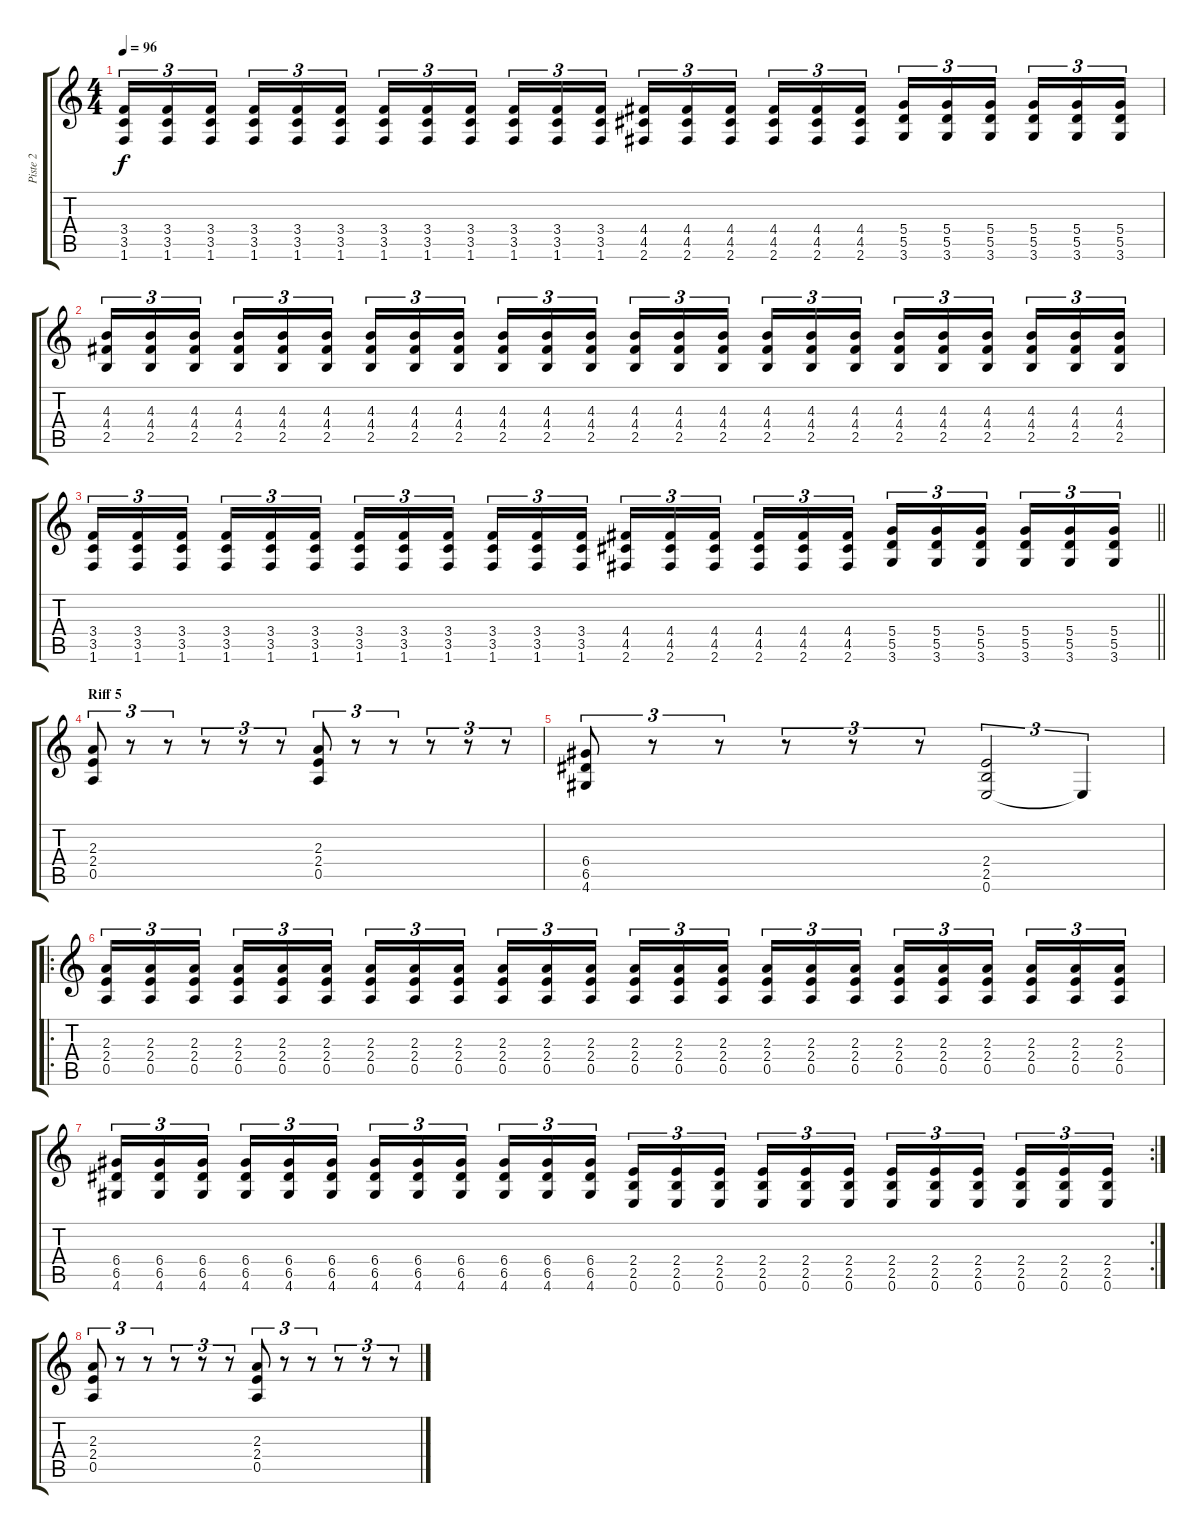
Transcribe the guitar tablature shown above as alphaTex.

\track ("Piste 2" "Piste 2") {instrument distortionguitar}
\staff {score tabs}
\tuning (E4 B3 G3 D3 A2 E2) {hide}
\ts (4 4)
\tempo 96
\clef g2
\ks c
(3.4 3.5 1.6).16{tu (3 2) dy f} (3.4 3.5 1.6).16{tu (3 2)} (3.4 3.5 1.6).16{tu (3 2) beam splitsecondary} (3.4 3.5 1.6).16{tu (3 2)} (3.4 3.5 1.6).16{tu (3 2)} (3.4 3.5 1.6).16{tu (3 2)} (3.4 3.5 1.6).16{tu (3 2)} (3.4 3.5 1.6).16{tu (3 2)} (3.4 3.5 1.6).16{tu (3 2) beam splitsecondary} (3.4 3.5 1.6).16{tu (3 2)} (3.4 3.5 1.6).16{tu (3 2)} (3.4 3.5 1.6).16{tu (3 2)} (4.4 4.5 2.6).16{tu (3 2)} (4.4 4.5 2.6).16{tu (3 2)} (4.4 4.5 2.6).16{tu (3 2) beam splitsecondary} (4.4 4.5 2.6).16{tu (3 2)} (4.4 4.5 2.6).16{tu (3 2)} (4.4 4.5 2.6).16{tu (3 2)} (5.4 5.5 3.6).16{tu (3 2)} (5.4 5.5 3.6).16{tu (3 2)} (5.4 5.5 3.6).16{tu (3 2) beam splitsecondary} (5.4 5.5 3.6).16{tu (3 2)} (5.4 5.5 3.6).16{tu (3 2)} (5.4 5.5 3.6).16{tu (3 2)} |
(4.3 4.4 2.5).16{tu (3 2)} (4.3 4.4 2.5).16{tu (3 2)} (4.3 4.4 2.5).16{tu (3 2) beam splitsecondary} (4.3 4.4 2.5).16{tu (3 2)} (4.3 4.4 2.5).16{tu (3 2)} (4.3 4.4 2.5).16{tu (3 2)} (4.3 4.4 2.5).16{tu (3 2)} (4.3 4.4 2.5).16{tu (3 2)} (4.3 4.4 2.5).16{tu (3 2) beam splitsecondary} (4.3 4.4 2.5).16{tu (3 2)} (4.3 4.4 2.5).16{tu (3 2)} (4.3 4.4 2.5).16{tu (3 2)} (4.3 4.4 2.5).16{tu (3 2)} (4.3 4.4 2.5).16{tu (3 2)} (4.3 4.4 2.5).16{tu (3 2) beam splitsecondary} (4.3 4.4 2.5).16{tu (3 2)} (4.3 4.4 2.5).16{tu (3 2)} (4.3 4.4 2.5).16{tu (3 2)} (4.3 4.4 2.5).16{tu (3 2)} (4.3 4.4 2.5).16{tu (3 2)} (4.3 4.4 2.5).16{tu (3 2) beam splitsecondary} (4.3 4.4 2.5).16{tu (3 2)} (4.3 4.4 2.5).16{tu (3 2)} (4.3 4.4 2.5).16{tu (3 2)} |
\barLineRight lightlight
(3.4 3.5 1.6).16{tu (3 2)} (3.4 3.5 1.6).16{tu (3 2)} (3.4 3.5 1.6).16{tu (3 2) beam splitsecondary} (3.4 3.5 1.6).16{tu (3 2)} (3.4 3.5 1.6).16{tu (3 2)} (3.4 3.5 1.6).16{tu (3 2)} (3.4 3.5 1.6).16{tu (3 2)} (3.4 3.5 1.6).16{tu (3 2)} (3.4 3.5 1.6).16{tu (3 2) beam splitsecondary} (3.4 3.5 1.6).16{tu (3 2)} (3.4 3.5 1.6).16{tu (3 2)} (3.4 3.5 1.6).16{tu (3 2)} (4.4 4.5 2.6).16{tu (3 2)} (4.4 4.5 2.6).16{tu (3 2)} (4.4 4.5 2.6).16{tu (3 2) beam splitsecondary} (4.4 4.5 2.6).16{tu (3 2)} (4.4 4.5 2.6).16{tu (3 2)} (4.4 4.5 2.6).16{tu (3 2)} (5.4 5.5 3.6).16{tu (3 2)} (5.4 5.5 3.6).16{tu (3 2)} (5.4 5.5 3.6).16{tu (3 2) beam splitsecondary} (5.4 5.5 3.6).16{tu (3 2)} (5.4 5.5 3.6).16{tu (3 2)} (5.4 5.5 3.6).16{tu (3 2)} |
\section ("" "Riff 5")
(2.3 2.4 0.5).8{tu (3 2)} r.8{tu (3 2)} r.8{tu (3 2)} r.8{tu (3 2)} r.8{tu (3 2)} r.8{tu (3 2)} (2.3 2.4 0.5).8{tu (3 2)} r.8{tu (3 2)} r.8{tu (3 2)} r.8{tu (3 2)} r.8{tu (3 2)} r.8{tu (3 2)} |
(6.4 6.5 4.6).8{tu (3 2)} r.8{tu (3 2)} r.8{tu (3 2)} r.8{tu (3 2)} r.8{tu (3 2)} r.8{tu (3 2)} (2.4 2.5 0.6).2{tu (3 2)} 0.6{t}.4{tu (3 2)} |
\ro
(2.3 2.4 0.5).16{tu (3 2)} (2.3 2.4 0.5).16{tu (3 2)} (2.3 2.4 0.5).16{tu (3 2) beam splitsecondary} (2.3 2.4 0.5).16{tu (3 2)} (2.3 2.4 0.5).16{tu (3 2)} (2.3 2.4 0.5).16{tu (3 2)} (2.3 2.4 0.5).16{tu (3 2)} (2.3 2.4 0.5).16{tu (3 2)} (2.3 2.4 0.5).16{tu (3 2) beam splitsecondary} (2.3 2.4 0.5).16{tu (3 2)} (2.3 2.4 0.5).16{tu (3 2)} (2.3 2.4 0.5).16{tu (3 2)} (2.3 2.4 0.5).16{tu (3 2)} (2.3 2.4 0.5).16{tu (3 2)} (2.3 2.4 0.5).16{tu (3 2) beam splitsecondary} (2.3 2.4 0.5).16{tu (3 2)} (2.3 2.4 0.5).16{tu (3 2)} (2.3 2.4 0.5).16{tu (3 2)} (2.3 2.4 0.5).16{tu (3 2)} (2.3 2.4 0.5).16{tu (3 2)} (2.3 2.4 0.5).16{tu (3 2) beam splitsecondary} (2.3 2.4 0.5).16{tu (3 2)} (2.3 2.4 0.5).16{tu (3 2)} (2.3 2.4 0.5).16{tu (3 2)} |
\rc 2
(6.4 6.5 4.6).16{tu (3 2)} (6.4 6.5 4.6).16{tu (3 2)} (6.4 6.5 4.6).16{tu (3 2) beam splitsecondary} (6.4 6.5 4.6).16{tu (3 2)} (6.4 6.5 4.6).16{tu (3 2)} (6.4 6.5 4.6).16{tu (3 2)} (6.4 6.5 4.6).16{tu (3 2)} (6.4 6.5 4.6).16{tu (3 2)} (6.4 6.5 4.6).16{tu (3 2) beam splitsecondary} (6.4 6.5 4.6).16{tu (3 2)} (6.4 6.5 4.6).16{tu (3 2)} (6.4 6.5 4.6).16{tu (3 2)} (2.4 2.5 0.6).16{tu (3 2)} (2.4 2.5 0.6).16{tu (3 2)} (2.4 2.5 0.6).16{tu (3 2) beam splitsecondary} (2.4 2.5 0.6).16{tu (3 2)} (2.4 2.5 0.6).16{tu (3 2)} (2.4 2.5 0.6).16{tu (3 2)} (2.4 2.5 0.6).16{tu (3 2)} (2.4 2.5 0.6).16{tu (3 2)} (2.4 2.5 0.6).16{tu (3 2) beam splitsecondary} (2.4 2.5 0.6).16{tu (3 2)} (2.4 2.5 0.6).16{tu (3 2)} (2.4 2.5 0.6).16{tu (3 2)} |
(2.3 2.4 0.5).8{tu (3 2)} r.8{tu (3 2)} r.8{tu (3 2)} r.8{tu (3 2)} r.8{tu (3 2)} r.8{tu (3 2)} (2.3 2.4 0.5).8{tu (3 2)} r.8{tu (3 2)} r.8{tu (3 2)} r.8{tu (3 2)} r.8{tu (3 2)} r.8{tu (3 2)}
